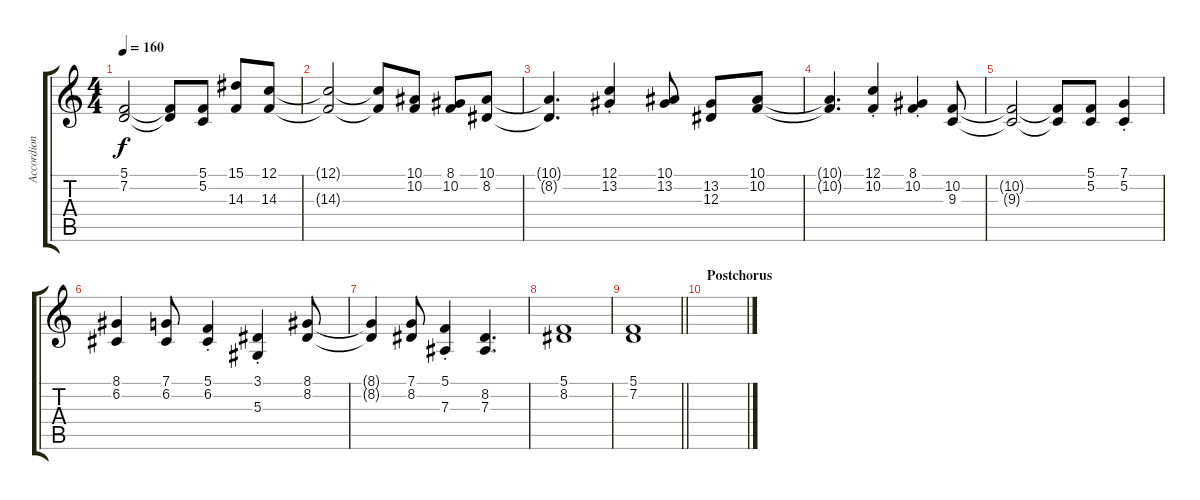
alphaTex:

\track ("Accordion" "Accordion") {instrument accordion}
\staff {score tabs}
\tuning (C4 G3 Eb3 Bb2 F2 C2) {hide}
\ts (4 4)
\tempo 160
\clef g2
\ks c
(5.1 7.2).2{dy f} (5.1{t} 7.2{t}).8 (5.1 5.2).8 (15.1 14.3).8 (12.1 14.3).8 |
(12.1{t} 14.3{t}).2 (12.1{t} 14.3{t}).8 (10.1 10.2).8 (8.1 10.2).8 (10.1 8.2).8 |
(10.1{t} 8.2{t}).4{d} (12.1{st} 13.2{st}).4 (10.1 13.2).8 (13.2 12.3).8 (10.1 10.2).8 |
(10.1{t} 10.2{t}).4{d} (12.1{st} 10.2{st}).4 (8.1{st} 10.2{st}).4 (10.2 9.3).8 |
(10.2{t} 9.3{t}).2 (10.2{t} 9.3{t}).8 (5.1 5.2).8 (7.1{st} 5.2{st}).4 |
(8.1 6.2).4 (7.1 6.2).8 (5.1{st} 6.2{st}).4 (3.1{st} 5.3{st}).4 (8.1 8.2).8 |
(8.1{t} 8.2{t}).4 (7.1 8.2).8 (5.1{st} 7.3{st}).4 (8.2 7.3).4{d} |
(5.1 8.2).1 |
\barLineRight lightlight
(5.1 7.2).1 |
\section ("" "Postchorus")
